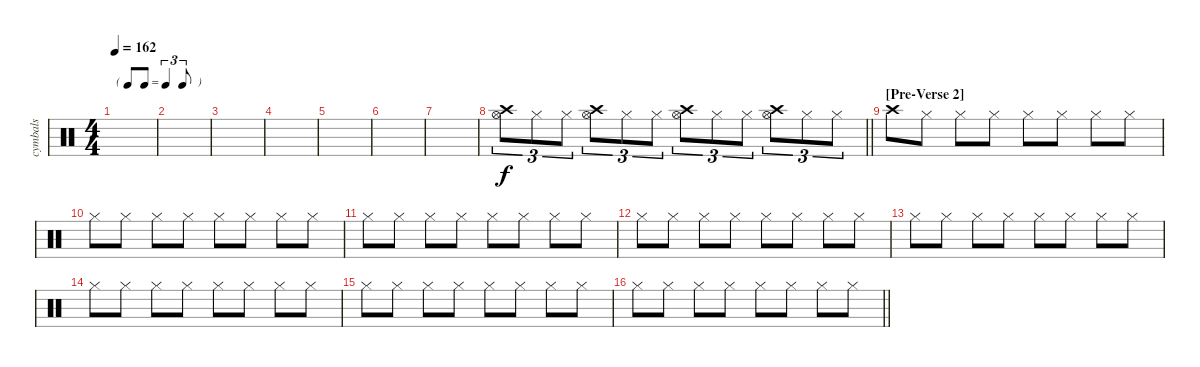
\track ("cymbals" "cymbals") {instrument percussion}
\staff {score}
\articulation defaults
\ts (4 4)
\tf triplet8th
\tempo 162
\clef neutral
\ks c
|
|
|
|
|
|
|
\barLineRight lightlight
("Crash high (hit)" "Hi-Hat (open)").8{tu (3 2)} "Hi-Hat (closed)".8{tu (3 2)} "Hi-Hat (closed)".8{tu (3 2)} ("Crash high (hit)" "Hi-Hat (open)").8{tu (3 2)} "Hi-Hat (closed)".8{tu (3 2)} "Hi-Hat (closed)".8{tu (3 2)} ("Crash high (hit)" "Hi-Hat (open)").8{tu (3 2)} "Hi-Hat (closed)".8{tu (3 2)} "Hi-Hat (closed)".8{tu (3 2)} ("Crash high (hit)" "Hi-Hat (open)").8{tu (3 2)} "Hi-Hat (closed)".8{tu (3 2)} "Hi-Hat (closed)".8{tu (3 2)} |
\section ("" "[Pre-Verse 2]")
"Crash high (hit)".8 "Hi-Hat (closed)".8 "Hi-Hat (closed)".8 "Hi-Hat (closed)".8 "Hi-Hat (closed)".8 "Hi-Hat (closed)".8 "Hi-Hat (closed)".8 "Hi-Hat (closed)".8 |
"Hi-Hat (closed)".8 "Hi-Hat (closed)".8 "Hi-Hat (closed)".8 "Hi-Hat (closed)".8 "Hi-Hat (closed)".8 "Hi-Hat (closed)".8 "Hi-Hat (closed)".8 "Hi-Hat (closed)".8 |
"Hi-Hat (closed)".8 "Hi-Hat (closed)".8 "Hi-Hat (closed)".8 "Hi-Hat (closed)".8 "Hi-Hat (closed)".8 "Hi-Hat (closed)".8 "Hi-Hat (closed)".8 "Hi-Hat (closed)".8 |
"Hi-Hat (closed)".8 "Hi-Hat (closed)".8 "Hi-Hat (closed)".8 "Hi-Hat (closed)".8 "Hi-Hat (closed)".8 "Hi-Hat (closed)".8 "Hi-Hat (closed)".8 "Hi-Hat (closed)".8 |
"Hi-Hat (closed)".8 "Hi-Hat (closed)".8 "Hi-Hat (closed)".8 "Hi-Hat (closed)".8 "Hi-Hat (closed)".8 "Hi-Hat (closed)".8 "Hi-Hat (closed)".8 "Hi-Hat (closed)".8 |
"Hi-Hat (closed)".8 "Hi-Hat (closed)".8 "Hi-Hat (closed)".8 "Hi-Hat (closed)".8 "Hi-Hat (closed)".8 "Hi-Hat (closed)".8 "Hi-Hat (closed)".8 "Hi-Hat (closed)".8 |
"Hi-Hat (closed)".8 "Hi-Hat (closed)".8 "Hi-Hat (closed)".8 "Hi-Hat (closed)".8 "Hi-Hat (closed)".8 "Hi-Hat (closed)".8 "Hi-Hat (closed)".8 "Hi-Hat (closed)".8 |
\barLineRight lightlight "Hi-Hat (closed)".8 "Hi-Hat (closed)".8 "Hi-Hat (closed)".8 "Hi-Hat (closed)".8 "Hi-Hat (closed)".8 "Hi-Hat (closed)".8 "Hi-Hat (closed)".8 "Hi-Hat (closed)".8
